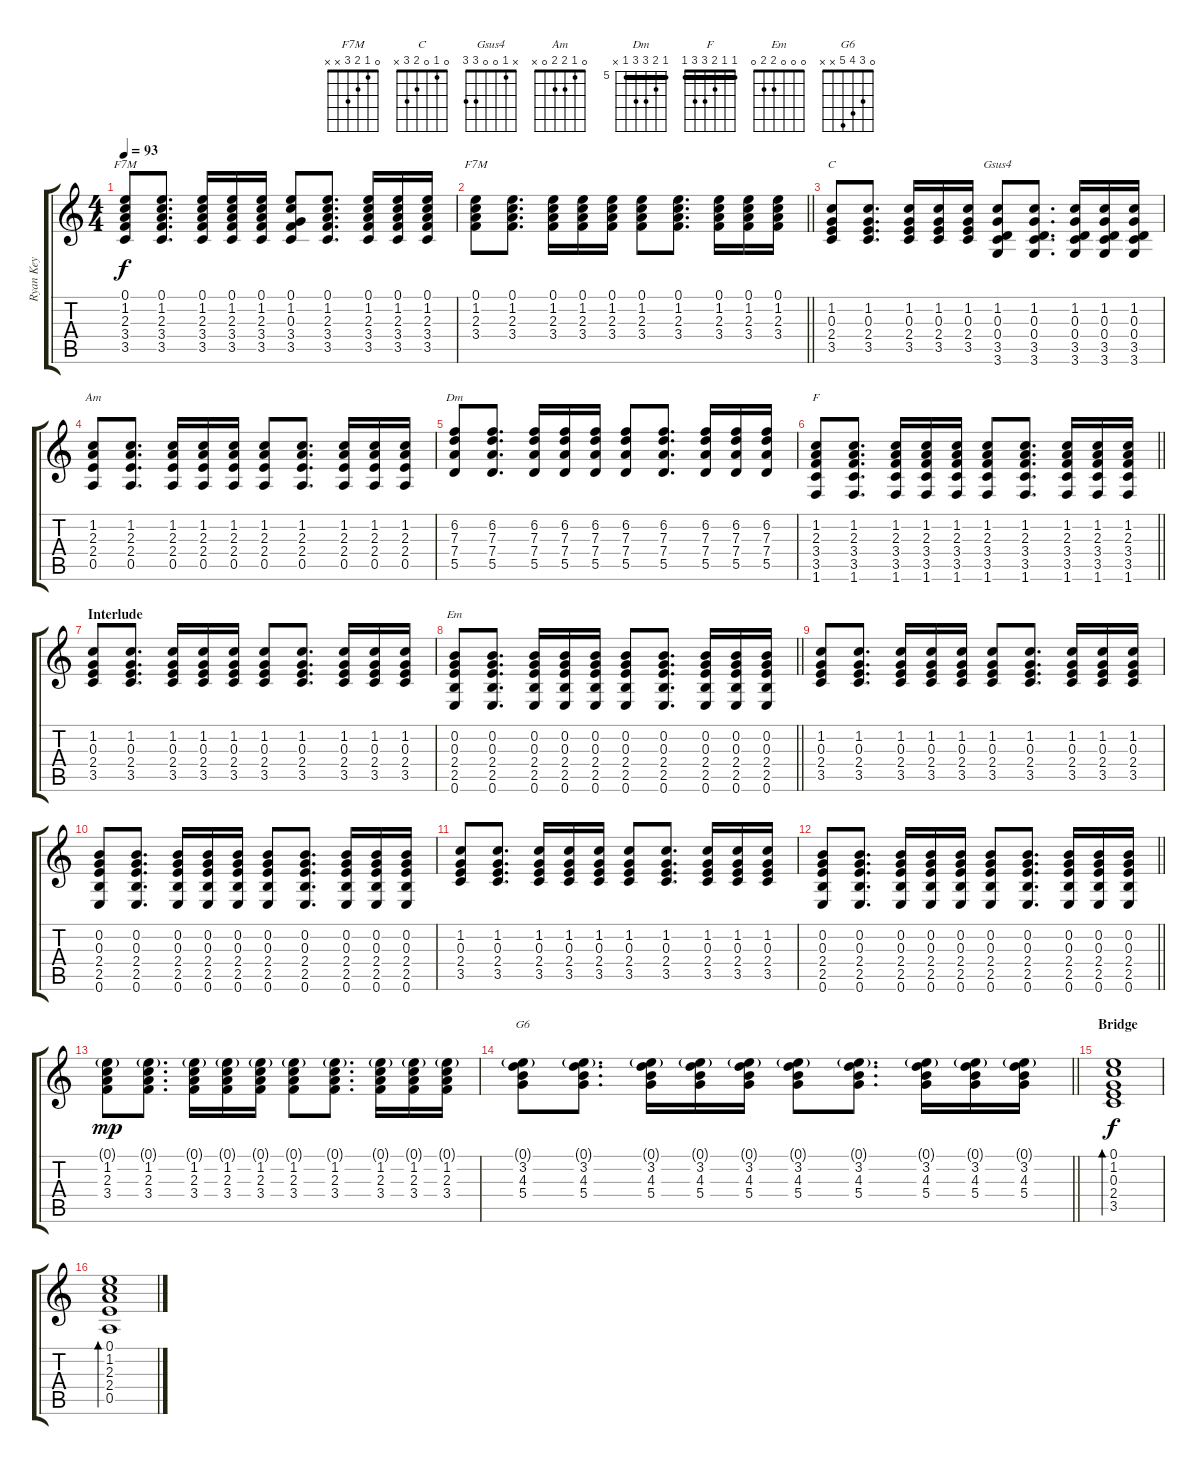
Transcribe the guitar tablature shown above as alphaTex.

\track ("Ryan Key" "Ryan Key") {instrument acousticguitarsteel}
\staff {score tabs}
\tuning (E4 B3 G3 D3 A2 E2) {hide}
\chord ("F7M" 0 1 2 3 3 x)
\chord ("F7M" 0 1 2 3 x x)
\chord ("C" 0 1 0 2 3 x)
\chord ("Gsus4" x 1 0 0 3 3)
\chord ("Am" 0 1 2 2 0 x)
\chord ("Dm" 5 6 7 7 5 x) {firstfret 5 barre 5}
\chord ("F" 1 1 2 3 3 1) {barre 1}
\chord ("Em" 0 0 0 2 2 0)
\chord ("G6" 0 3 4 5 x x)
\ts (4 4)
\tempo 93
\clef g2
\ks c
(0.1 1.2 2.3 3.4 3.5).8{ch "F7M" dy f} (0.1 1.2 2.3 3.4 3.5).8{d} (0.1 1.2 2.3 3.4 3.5).16 (0.1 1.2 2.3 3.4 3.5).16 (0.1 1.2 2.3 3.4 3.5).16 (0.1 1.2 0.3 3.4 3.5).8 (0.1 1.2 2.3 3.4 3.5).8{d} (0.1 1.2 2.3 3.4 3.5).16 (0.1 1.2 2.3 3.4 3.5).16 (0.1 1.2 2.3 3.4 3.5).16 |
\barLineRight lightlight
(0.1 1.2 2.3 3.4).8{ch "F7M"} (0.1 1.2 2.3 3.4).8{d} (0.1 1.2 2.3 3.4).16 (0.1 1.2 2.3 3.4).16 (0.1 1.2 2.3 3.4).16 (0.1 1.2 2.3 3.4).8 (0.1 1.2 2.3 3.4).8{d} (0.1 1.2 2.3 3.4).16 (0.1 1.2 2.3 3.4).16 (0.1 1.2 2.3 3.4).16 |
(1.2 0.3 2.4 3.5).8{ch "C"} (1.2 0.3 2.4 3.5).8{d} (1.2 0.3 2.4 3.5).16 (1.2 0.3 2.4 3.5).16 (1.2 0.3 2.4 3.5).16 (1.2 0.3 0.4 3.5 3.6).8{ch "Gsus4"} (1.2 0.3 0.4 3.5 3.6).8{d} (1.2 0.3 0.4 3.5 3.6).16 (1.2 0.3 0.4 3.5 3.6).16 (1.2 0.3 0.4 3.5 3.6).16 |
(1.2 2.3 2.4 0.5).8{ch "Am"} (1.2 2.3 2.4 0.5).8{d} (1.2 2.3 2.4 0.5).16 (1.2 2.3 2.4 0.5).16 (1.2 2.3 2.4 0.5).16 (1.2 2.3 2.4 0.5).8 (1.2 2.3 2.4 0.5).8{d} (1.2 2.3 2.4 0.5).16 (1.2 2.3 2.4 0.5).16 (1.2 2.3 2.4 0.5).16 |
(6.2 7.3 7.4 5.5).8{ch "Dm"} (6.2 7.3 7.4 5.5).8{d} (6.2 7.3 7.4 5.5).16 (6.2 7.3 7.4 5.5).16 (6.2 7.3 7.4 5.5).16 (6.2 7.3 7.4 5.5).8 (6.2 7.3 7.4 5.5).8{d} (6.2 7.3 7.4 5.5).16 (6.2 7.3 7.4 5.5).16 (6.2 7.3 7.4 5.5).16 |
\barLineRight lightlight
(1.2 2.3 3.4 3.5 1.6).8{ch "F"} (1.2 2.3 3.4 3.5 1.6).8{d} (1.2 2.3 3.4 3.5 1.6).16 (1.2 2.3 3.4 3.5 1.6).16 (1.2 2.3 3.4 3.5 1.6).16 (1.2 2.3 3.4 3.5 1.6).8 (1.2 2.3 3.4 3.5 1.6).8{d} (1.2 2.3 3.4 3.5 1.6).16 (1.2 2.3 3.4 3.5 1.6).16 (1.2 2.3 3.4 3.5 1.6).16 |
\section ("" "Interlude")
(1.2 0.3 2.4 3.5).8 (1.2 0.3 2.4 3.5).8{d} (1.2 0.3 2.4 3.5).16 (1.2 0.3 2.4 3.5).16 (1.2 0.3 2.4 3.5).16 (1.2 0.3 2.4 3.5).8 (1.2 0.3 2.4 3.5).8{d} (1.2 0.3 2.4 3.5).16 (1.2 0.3 2.4 3.5).16 (1.2 0.3 2.4 3.5).16 |
\barLineRight lightlight
(0.2 0.3 2.4 2.5 0.6).8{ch "Em"} (0.2 0.3 2.4 2.5 0.6).8{d} (0.2 0.3 2.4 2.5 0.6).16 (0.2 0.3 2.4 2.5 0.6).16 (0.2 0.3 2.4 2.5 0.6).16 (0.2 0.3 2.4 2.5 0.6).8 (0.2 0.3 2.4 2.5 0.6).8{d} (0.2 0.3 2.4 2.5 0.6).16 (0.2 0.3 2.4 2.5 0.6).16 (0.2 0.3 2.4 2.5 0.6).16 |
(1.2 0.3 2.4 3.5).8 (1.2 0.3 2.4 3.5).8{d} (1.2 0.3 2.4 3.5).16 (1.2 0.3 2.4 3.5).16 (1.2 0.3 2.4 3.5).16 (1.2 0.3 2.4 3.5).8 (1.2 0.3 2.4 3.5).8{d} (1.2 0.3 2.4 3.5).16 (1.2 0.3 2.4 3.5).16 (1.2 0.3 2.4 3.5).16 |
(0.2 0.3 2.4 2.5 0.6).8 (0.2 0.3 2.4 2.5 0.6).8{d} (0.2 0.3 2.4 2.5 0.6).16 (0.2 0.3 2.4 2.5 0.6).16 (0.2 0.3 2.4 2.5 0.6).16 (0.2 0.3 2.4 2.5 0.6).8 (0.2 0.3 2.4 2.5 0.6).8{d} (0.2 0.3 2.4 2.5 0.6).16 (0.2 0.3 2.4 2.5 0.6).16 (0.2 0.3 2.4 2.5 0.6).16 |
(1.2 0.3 2.4 3.5).8 (1.2 0.3 2.4 3.5).8{d} (1.2 0.3 2.4 3.5).16 (1.2 0.3 2.4 3.5).16 (1.2 0.3 2.4 3.5).16 (1.2 0.3 2.4 3.5).8 (1.2 0.3 2.4 3.5).8{d} (1.2 0.3 2.4 3.5).16 (1.2 0.3 2.4 3.5).16 (1.2 0.3 2.4 3.5).16 |
\barLineRight lightlight
(0.2 0.3 2.4 2.5 0.6).8 (0.2 0.3 2.4 2.5 0.6).8{d} (0.2 0.3 2.4 2.5 0.6).16 (0.2 0.3 2.4 2.5 0.6).16 (0.2 0.3 2.4 2.5 0.6).16 (0.2 0.3 2.4 2.5 0.6).8 (0.2 0.3 2.4 2.5 0.6).8{d} (0.2 0.3 2.4 2.5 0.6).16 (0.2 0.3 2.4 2.5 0.6).16 (0.2 0.3 2.4 2.5 0.6).16 |
(0.1{g} 1.2 2.3 3.4).8{dy mp} (0.1{g} 1.2 2.3 3.4).8{d} (0.1{g} 1.2 2.3 3.4).16 (0.1{g} 1.2 2.3 3.4).16 (0.1{g} 1.2 2.3 3.4).16 (0.1{g} 1.2 2.3 3.4).8 (0.1{g} 1.2 2.3 3.4).8{d} (0.1{g} 1.2 2.3 3.4).16 (0.1{g} 1.2 2.3 3.4).16 (0.1{g} 1.2 2.3 3.4).16 |
\barLineRight lightlight
(0.1{g} 3.2 4.3 5.4).8{ch "G6"} (0.1{g} 3.2 4.3 5.4).8{d} (0.1{g} 3.2 4.3 5.4).16 (0.1{g} 3.2 4.3 5.4).16 (0.1{g} 3.2 4.3 5.4).16 (0.1{g} 3.2 4.3 5.4).8 (0.1{g} 3.2 4.3 5.4).8{d} (0.1{g} 3.2 4.3 5.4).16 (0.1{g} 3.2 4.3 5.4).16 (0.1{g} 3.2 4.3 5.4).16 |
\section ("" "Bridge")
(0.1 1.2 0.3 2.4 3.5).1{bd 60 dy f} |
(0.1 1.2 2.3 2.4 0.5).1{bd 60}
